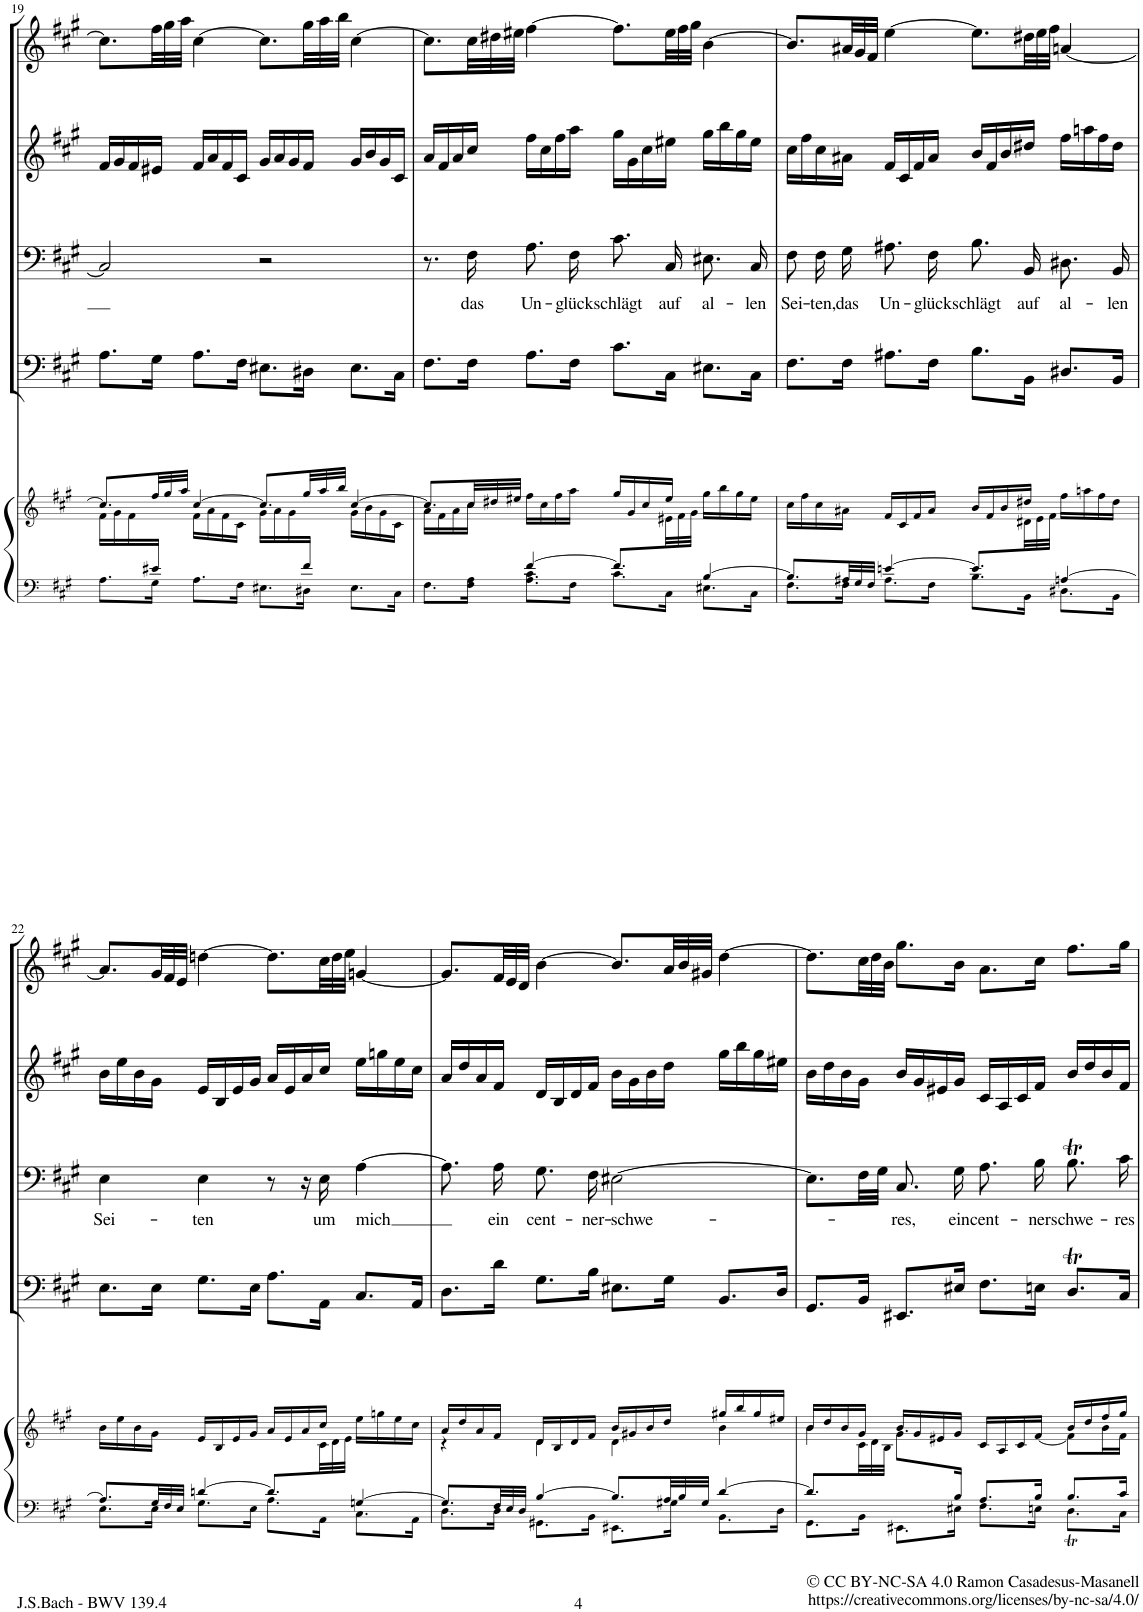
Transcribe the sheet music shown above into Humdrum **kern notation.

**kern	**kern	**kern	**kern	**text	**kern	**kern
*part5	*part5	*part4	*part3	*part3	*part2	*part1
*staff6	*staff5	*staff4	*staff3	*staff3	*staff2	*staff1
*I"Piano reduction	*	*I"Continuo	*I"Basso	*	*I"Violino	*I"Oboe d'amore I, II
*I'Pno	*	*	*	*	*I'Vln	*I'Ob
!!LO:PB:g=z
*clefF4	*clefG2	*clefF4	*clefF4	*	*clefG2	*clefG2
*k[f#c#g#]	*k[f#c#g#]	*k[f#c#g#]	*k[f#c#g#]	*	*k[f#c#g#]	*k[f#c#g#]
*M4/4	*M4/4	*M4/4	*M4/4	*	*M4/4	*M4/4
*met(c)	*met(c)	*met(c)	*met(c)	*	*met(c)	*met(c)
=19	=19	=19	=19	=19	=19	=19
*^	*^	*	*	*	*	*
8.ryy	8.A\L	8.cc#/L]	16f#\LL	8.A\L	2C#/]	.	16f#/LL	8.cc#\L]
.	.	.	16g#\	.	.	.	16g#/	.
.	.	.	16f#\	.	.	.	16f#/	.
*	*	*Xbrackettup	*	*	*	*	*	*Xbrackettup
16e#X/JJ	16G#\Jk	48ff#/LL	16ryy	16G#\Jk	.	.	16e#X/JJ	48ff#\LL
.	.	48gg#/	.	.	.	.	.	48gg#\
.	.	48aa/JJJ	.	.	.	.	.	48aa\JJJ
4..ryy	8.A\L	[4cc#/	16f#\LL	8.A\L	.	.	16f#/LL	[4cc#\
.	.	.	16a\	.	.	.	16a/	.
.	.	.	16f#\	.	.	.	16f#/	.
.	16F#\Jk	.	16c#\JJ	16F#\Jk	.	.	16c#/JJ	.
.	8.E#X\L	8.cc#/L]	16g#\LL	8.E#X\L	2r	.	16g#/LL	8.cc#\L]
.	.	.	16a\	.	.	.	16a/	.
.	.	.	16g#\	.	.	.	16g#/	.
16f#/JJ	16D#X\Jk	48gg#/LL	16ryy	16D#X\Jk	.	.	16f#/JJ	48gg#\LL
.	.	48aa/	.	.	.	.	.	48aa\
.	.	48bb/JJJ	.	.	.	.	.	48bb\JJJ
4ryy	8.E#\L	[4cc#/	16g#\LL	8.E#\L	.	.	16g#/LL	[4cc#\
.	.	.	16b\	.	.	.	16b/	.
.	.	.	16g#\	.	.	.	16g#/	.
.	16C#\Jk	.	16c#\JJ	16C#\Jk	.	.	16c#/JJ	.
=20	=20	=20	=20	=20	=20	=20	=20	=20
*	*	*	*^	*	*	*	*	*
4ryy	8.F#\L	8.cc#/L]	16a\LL	8.ryy	8.F#\L	8.r	.	16a/LL	8.cc#\L]
.	.	.	16f#\	.	.	.	.	16f#/	.
.	.	.	16a\	.	.	.	.	16a/	.
*	*	*	*v	*v	*	*	*	*	*
!	!	!	!	!	!	!LO:LY:b	!	!
.	16F#\ 16A\Jk	48cc#/LL	16cc#\JJ	16F#\Jk	16F#\	das	16cc#/JJ	48cc#\LL
.	.	48dd#X/	.	.	.	.	.	48dd#X\
.	.	48ee#X/JJJ	.	.	.	.	.	48ee#X\JJJ
!	!	!	!	!	!	!LO:LY:b	!	!
[4f#/	8.A\ 8.c#\L	16ff#\LL	4ryy	8.A\L	8.A\	Un-	16ff#\LL	[4ff#\
.	.	16cc#\	.	.	.	.	16cc#\	.
.	.	16ff#\	.	.	.	.	16ff#\	.
!	!	!	!	!	!	!LO:LY:b	!	!
.	16F#\Jk	16aa\JJ	.	16F#\Jk	16F#\	-glück	16aa\JJ	.
!	!	!	!	!	!	!LO:LY:b	!	!
8.f#/L]	8.c#\L	16gg#/LL	2ryy	8.c#\L	8.c#\	schlägt	16gg#\LL	8.ff#\L]
.	.	16g#/	.	.	.	.	16g#\	.
.	.	16cc#/	.	.	.	.	16cc#\	.
*	*	*	*^	*	*	*	*	*
!	!	!	!	!	!	!	!LO:LY:b	!	!
16ryy	16C#\Jk	16ee#/JJ	.	48e#X\LL	16C#\Jk	16C#/	auf	16ee#X\JJ	48ee#\LL
.	.	.	.	48f#\	.	.	.	.	48ff#\
.	.	.	.	48g#\JJJ	.	.	.	.	48gg#\JJJ
!	!	!	!	!	!	!	!LO:LY:b	!	!
[4B/	8.E#X\L	16gg#\LL	.	4ryy	8.E#X\L	8.E#X\	al-	16gg#\LL	[4b\
.	.	16bb\	.	.	.	.	.	16bb\	.
.	.	16gg#\	.	.	.	.	.	16gg#\	.
!	!	!	!	!	!	!	!LO:LY:b	!	!
.	16C#\Jk	16ee#\JJ	.	.	16C#\Jk	16C#/	-len	16ee#\JJ	.
*	*	*	*v	*v	*	*	*	*	*
=21	=21	=21	=21	=21	=21	=21	=21	=21
!	!	!	!	!	!	!LO:LY:b	!	!
8.B/L]	8.F#\L	16cc#\LL	8.ryy	8.F#\L	8F#\	Sei-	16cc#\LL	8.b/L]
.	.	16ff#\	.	.	.	.	16ff#\	.
!	!	!	!	!	!	!LO:LY:b	!	!
.	.	16cc#\	.	.	16F#\	-ten,	16cc#\	.
*	*	*v	*v	*	*	*	*	*
*Xbrackettup	*	*	*	*	*	*	*
!	!	!	!	!	!LO:LY:b	!	!
48A#X/LL	16F#\Jk	16a#X\JJ	16F#\Jk	16G#\	das	16a#X\JJ	48a#X/LL
48G#/	.	.	.	.	.	.	48g#/
48F#/JJJ	.	.	.	.	.	.	48f#/JJJ
!	!	!	!	!	!LO:LY:b	!	!
[4en/	8.A#\L	16f#/LL	8.A#X\L	8.A#X\	Un-	16f#/LL	[4ee\
.	.	16c#/	.	.	.	16c#/	.
.	.	16f#/	.	.	.	16f#/	.
!	!	!	!	!	!LO:LY:b	!	!
.	16F#\Jk	16a#/JJ	16F#\Jk	16F#\	-glück	16a#/JJ	.
!	!	!	!	!	!LO:LY:b	!	!
8.e/L]	8.B\L	16b/LL	8.B\L	8.B\	schlägt	16b/LL	8.ee\L]
.	.	16f#/	.	.	.	16f#/	.
.	.	16b/	.	.	.	16b/	.
*	*	*^	*	*	*	*	*
!	!	!	!	!	!	!LO:LY:b	!	!
16ryy	16BB\Jk	16dd#X/JJ	48d#X\LL	16BB\Jk	16BB/	auf	16dd#X/JJ	48dd#X\LL
.	.	.	48e\	.	.	.	.	48ee\
.	.	.	48f#\JJJ	.	.	.	.	48ff#\JJJ
!	!	!	!	!	!	!LO:LY:b	!	!
[4An/	8.D#X\L	16ff#\LL	4ryy	8.D#X/L	8.D#X\	al-	16ff#\LL	[4an/
.	.	16aan\	.	.	.	.	16aan\	.
.	.	16ff#\	.	.	.	.	16ff#\	.
!	!	!	!	!	!	!LO:LY:b	!	!
.	16BB\Jk	16dd#\JJ	.	16BB/Jk	16BB/	-len	16dd#\JJ	.
!!LO:LB:g=z
=22	=22	=22	=22	=22	=22	=22	=22	=22
!	!	!	!	!	!	!LO:LY:b	!	!
8.A/L]	8.E\L	16b\LL	8.ryy	8.E\L	4E\	Sei-	16b\LL	8.a/L]
.	.	16ee\	.	.	.	.	16ee\	.
.	.	16b\	.	.	.	.	16b\	.
*	*	*v	*v	*	*	*	*	*
48G#/LL	16E\Jk	16g#\JJ	16E\Jk	.	.	16g#\JJ	48g#/LL
48F#/	.	.	.	.	.	.	48f#/
48E/JJJ	.	.	.	.	.	.	48e/JJJ
!	!	!	!	!	!LO:LY:b	!	!
[4dn/	8.G#\L	16e/LL	8.G#\L	4E\	-ten	16e/LL	[4ddn\
.	.	16B/	.	.	.	16B/	.
.	.	16e/	.	.	.	16e/	.
.	16E\Jk	16g#/JJ	16E\Jk	.	.	16g#/JJ	.
8.d/L]	8.A\L	16a/LL	8.A\L	8r	.	16a/LL	8.dd\L]
.	.	16e/	.	.	.	16e/	.
.	.	16a/	.	16r	.	16a/	.
*	*	*^	*	*	*	*	*
!	!	!	!	!	!	!LO:LY:b	!	!
16ryy	16AA\Jk	16cc#/JJ	48c#\LL	16AA\Jk	16E\	um	16cc#/JJ	48cc#\LL
.	.	.	48d\	.	.	.	.	48dd\
.	.	.	48e\JJJ	.	.	.	.	48ee\JJJ
!	!	!	!	!	!	!LO:LY:b	!	!
[4Gn/	8.C#\L	16ee\LL	4ryy	8.C#/L	[4A\	mich	16ee\LL	[4gn/
.	.	16ggn\	.	.	.	.	16ggn\	.
.	.	16ee\	.	.	.	.	16ee\	.
.	16AA\Jk	16cc#\JJ	.	16AA/Jk	.	.	16cc#\JJ	.
=23	=23	=23	=23	=23	=23	=23	=23	=23
8.G/L]	8.D\L	16a/LL	4r	8.D\L	8.A\]	.	16a/LL	8.g/L]
.	.	16dd/	.	.	.	.	16dd/	.
.	.	16a/	.	.	.	.	16a/	.
!	!	!	!	!	!	!LO:LY:b	!	!
48F#/LL	16D\Jk	16f#/JJ	.	16d\Jk	16A\	ein	16f#/JJ	48f#/LL
48E/	.	.	.	.	.	.	.	48e/
48D/JJJ	.	.	.	.	.	.	.	48d/JJJ
!	!	!	!	!	!	!LO:LY:b	!	!
[4B/	8.GG#X\L	16d/LL	4d\	8.G#\L	8.G#\	cent-	16d/LL	[4b\
.	.	16B/	.	.	.	.	16B/	.
.	.	16d/	.	.	.	.	16d/	.
!	!	!	!	!	!	!LO:LY:b	!	!
.	16BB\Jk	16f#/JJ	.	16B\Jk	16F#\	-ner-	16f#/JJ	.
!	!	!	!	!	!	!LO:LY:b	!	!
8.B/L]	8.EE#X\L	16b/LL	4d\	8.E#X\L	[2E#X\	-schwe-	16b\LL	8.b/L]
.	.	16g#X/	.	.	.	.	16g#\	.
.	.	16b/	.	.	.	.	16b\	.
48A/LL	16G#X\Jk	16dd/JJ	.	16G#\Jk	.	.	16dd\JJ	48a/LL
48B/	.	.	.	.	.	.	.	48b/
48G#/JJJ	.	.	.	.	.	.	.	48g#X/JJJ
[4d/	8.BB\L	16gg#X/LL	4b\	8.BB/L	.	.	16gg#\LL	[4dd\
.	.	16bb/	.	.	.	.	16bb\	.
.	.	16gg#/	.	.	.	.	16gg#\	.
.	16D\Jk	16ee#X/JJ	.	16D/Jk	.	.	16ee#X\JJ	.
=24	=24	=24	=24	=24	=24	=24	=24	=24
*	*	*	*^	*	*	*	*	*
8.d/L]	8.GG#\L	16b/LL	4b\	8.ryy	8.GG#/L	8.E#\L]	.	16b\LL	8.dd\L]
.	.	16dd/	.	.	.	.	.	16dd\	.
.	.	16b/	.	.	.	.	.	16b\	.
4ryy	16BB\Jk	16g#/JJ	.	48c#\LL	16BB/Jk	32F#\LL	.	16g#\JJ	48cc#\LL
.	.	.	.	48d\	.	.	.	.	48dd\
.	.	.	.	.	.	32G#\JJJ	.	.	.
.	.	.	.	48B\JJJ	.	.	.	.	48b\JJJ
!	!	!	!	!	!	!	!LO:LY:b	!	!
.	8.EE#X\L	16b/LL	4ryy	8.g#\L	8.EE#X/L	8.C#/	-res,	16b/LL	8.gg#\L
.	.	16g#/	.	.	.	.	.	16g#/	.
.	.	16e#X/	.	.	.	.	.	16e#X/	.
!	!	!	!	!	!	!	!LO:LY:b	!	!
16B/Jk	16E#X\Jk	16g#/JJ	.	2ryy	16E#X/Jk	16G#\	ein	16g#/JJ	16b\Jk
!	!	!	!	!	!	!	!LO:LY:b	!	!
8.A/L	8.F#\L	16c#/LL	4ryy	.	8.F#\L	8.A\	cent-	16c#/LL	8.a\L
.	.	16A/	.	.	.	.	.	16A/	.
.	.	16c#/	.	.	.	.	.	16c#/	.
!	!	!	!	!	!	!	!LO:LY:b	!	!
16B/Jk	16En\Jk	[<16f#/JJ	.	.	16En\Jk	16B\	-ner-	16f#/JJ	16cc#\Jk
!	!	!	!	!	!	!	!LO:LY:b	!	!
8.B/L	8.DT\L	16b/LL	8f#\L]	.	8.DT/L	8.BT\	-schwe-	16b/LL	8.ff#\L
.	.	16dd/	.	.	.	.	.	16dd/	.
.	.	16ff#/	16b\L	.	.	.	.	16b/	.
!	!	!	!	!	!	!	!LO:LY:b	!	!
16c#/Jk	16C#\Jk	16gg#/JJ	16f#\JJ	16ryy	16C#/Jk	16c#\	-res	16f#/JJ	16gg#\Jk
*v	*v	*	*	*	*	*	*	*	*
*	*v	*v	*v	*	*	*	*	*
=	=	=	=	=	=	=
*-	*-	*-	*-	*-	*-	*-
